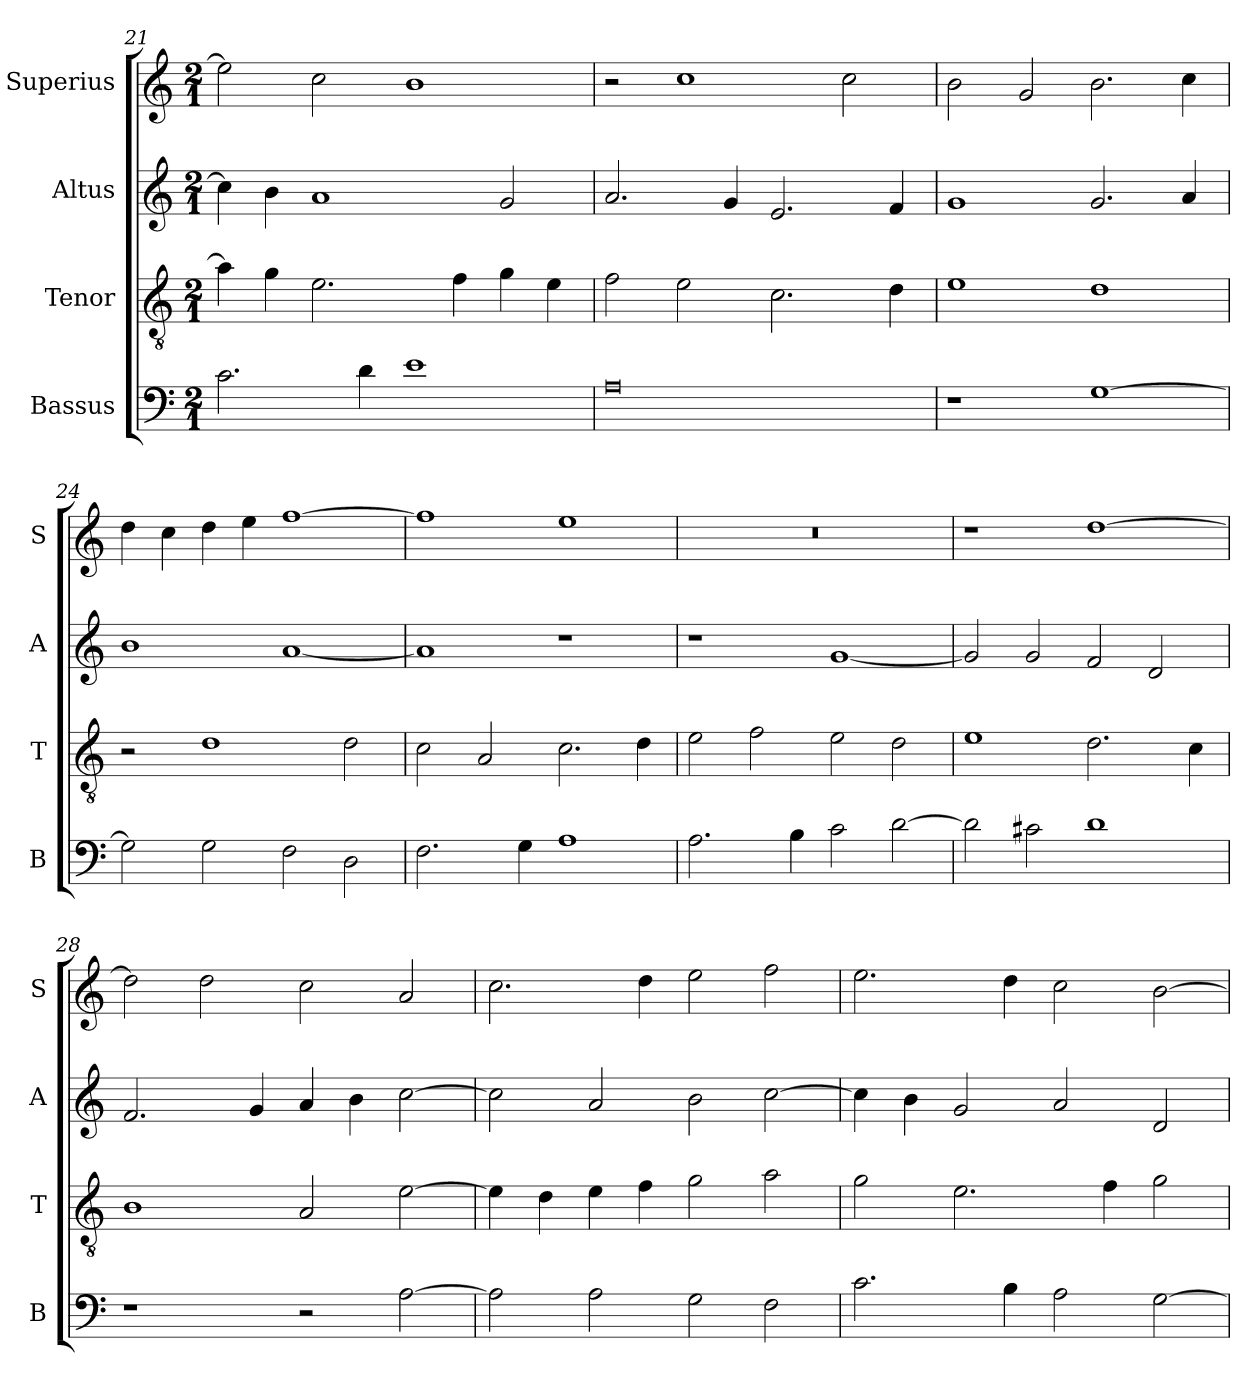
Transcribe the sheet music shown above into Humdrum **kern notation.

**kern	**kern	**kern	**kern
*part4	*part3	*part2	*part1
*staff4	*staff3	*staff2	*staff1
*I"Bassus	*I"Tenor	*I"Altus	*I"Superius
*I'B	*I'T	*I'A	*I'S
*clefF4	*clefGv2	*clefG2	*clefG2
*k[]	*k[]	*k[]	*k[]
*C:	*C:	*C:	*C:
*M2/1	*M2/1	*M2/1	*M2/1
=21	=21	=21	=21
2.c	4a]	4cc]	2ee]
.	4g	4b	.
.	2.e	1a	2cc
4d	.	.	.
1e	.	.	1b
.	4f	.	.
.	4g	2g	.
.	4e	.	.
=22	=22	=22	=22
0A	2f	2.a	2r
.	2e	.	1cc
.	.	4g	.
.	2.c	2.e	.
.	.	.	2cc
.	4d	4f	.
=23	=23	=23	=23
1r	1e	1g	2b
.	.	.	2g
[1G	1d	2.g	2.b
.	.	4a	4cc
=24	=24	=24	=24
2G]	2r	1b	4dd
.	.	.	4cc
2G	1d	.	4dd
.	.	.	4ee
2F	.	[1a	[1ff
2D	2d	.	.
=25	=25	=25	=25
2.F	2c	1a]	1ff]
.	2A	.	.
4G	.	.	.
1A	2.c	1r	1ee
.	4d	.	.
=26	=26	=26	=26
2.A	2e	1r	0r
.	2f	.	.
4B	.	.	.
2c	2e	[1g	.
[2d	2d	.	.
=27	=27	=27	=27
2d]	1e	2g]	1r
2c#X	.	2g	.
1d	2.d	2f	[1dd
.	.	2d	.
.	4c	.	.
=28	=28	=28	=28
1r	1B	2.f	2dd]
.	.	.	2dd
.	.	4g	.
2r	2A	4a	2cc
.	.	4b	.
[2A	[2e	[2cc	2a
=29	=29	=29	=29
2A]	4e]	2cc]	2.cc
.	4d	.	.
2A	4e	2a	.
.	4f	.	4dd
2G	2g	2b	2ee
2F	2a	[2cc	2ff
=30	=30	=30	=30
2.c	2g	4cc]	2.ee
.	.	4b	.
.	2.e	2g	.
4B	.	.	4dd
2A	.	2a	2cc
.	4f	.	.
[2G	2g	2d	[2b
=	=	=	=
*-	*-	*-	*-
